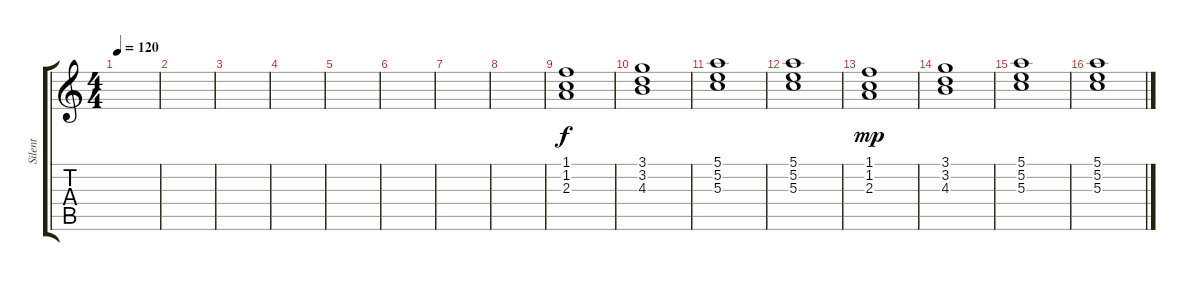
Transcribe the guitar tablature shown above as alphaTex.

\track ("Silent" "Silent") {instrument acousticguitarsteel}
\staff {score tabs}
\tuning (E4 B3 G3 D3 A2 E2) {hide}
\ts (4 4)
\tempo 120
\clef g2
\ks c
|
|
|
|
|
|
|
|
(1.1 1.2 2.3).1 |
(3.1 3.2 4.3).1 |
(5.1 5.2 5.3).1 |
(5.1 5.2 5.3).1 |
(1.1 1.2 2.3).1{dy mp} |
(3.1 3.2 4.3).1 |
(5.1 5.2 5.3).1 |
(5.1 5.2 5.3).1
